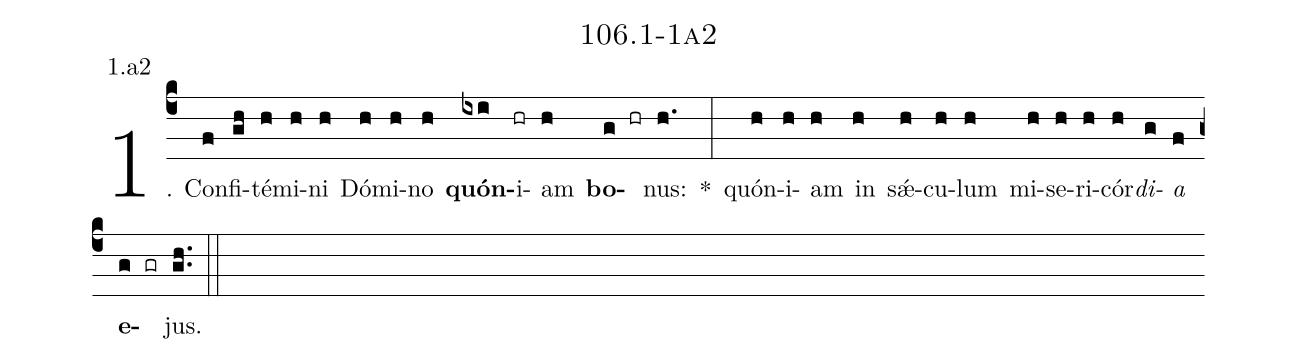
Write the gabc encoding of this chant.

name: 106.1-1a2;
annotation: 1.a2;
%%
(c4)1. Con(f)fi(gh)té(h)mi(h)ni(h) Dó(h)mi(h)no(h) <b>quón</b>(ixi)i(hr)am(h) <b>bo</b>(g hr)nus:(h.) *(:) quón(h)i(h)am(h) in(h) sǽ(h)cu(h)lum(h) mi(h)se(h)ri(h)cór(h)<i>di</i>(g)<i>a</i>(f) <b>e</b>(g gr)jus.(gh..) (::)
